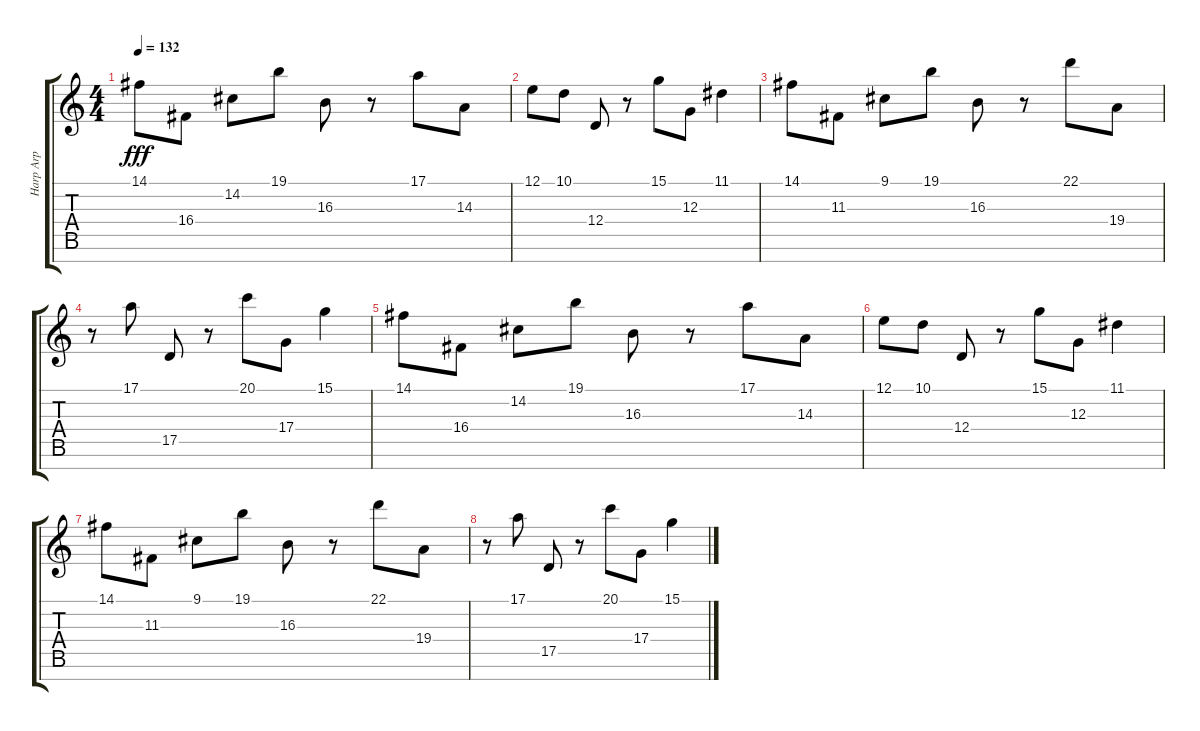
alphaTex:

\track ("Harp Arp" "Harp Arp") {instrument orchestralharp}
\staff {score tabs}
\tuning (E4 B3 G3 D3 A2 E2 B1) {hide}
\ts (4 4)
\tempo 132
\clef g2
\ks c
14.1.8{dy fff} 16.4.8 14.2.8 19.1.8 16.3.8 r.8 17.1.8 14.3.8 |
12.1.8 10.1.8 12.4.8 r.8 15.1.8 12.3.8 11.1.4 |
14.1.8 11.3.8 9.1.8 19.1.8 16.3.8 r.8 22.1.8 19.4.8 |
r.8 17.1.8 17.5.8 r.8 20.1.8 17.4.8 15.1.4 |
14.1.8 16.4.8 14.2.8 19.1.8 16.3.8 r.8 17.1.8 14.3.8 |
12.1.8 10.1.8 12.4.8 r.8 15.1.8 12.3.8 11.1.4 |
14.1.8 11.3.8 9.1.8 19.1.8 16.3.8 r.8 22.1.8 19.4.8 |
r.8 17.1.8 17.5.8 r.8 20.1.8 17.4.8 15.1.4
